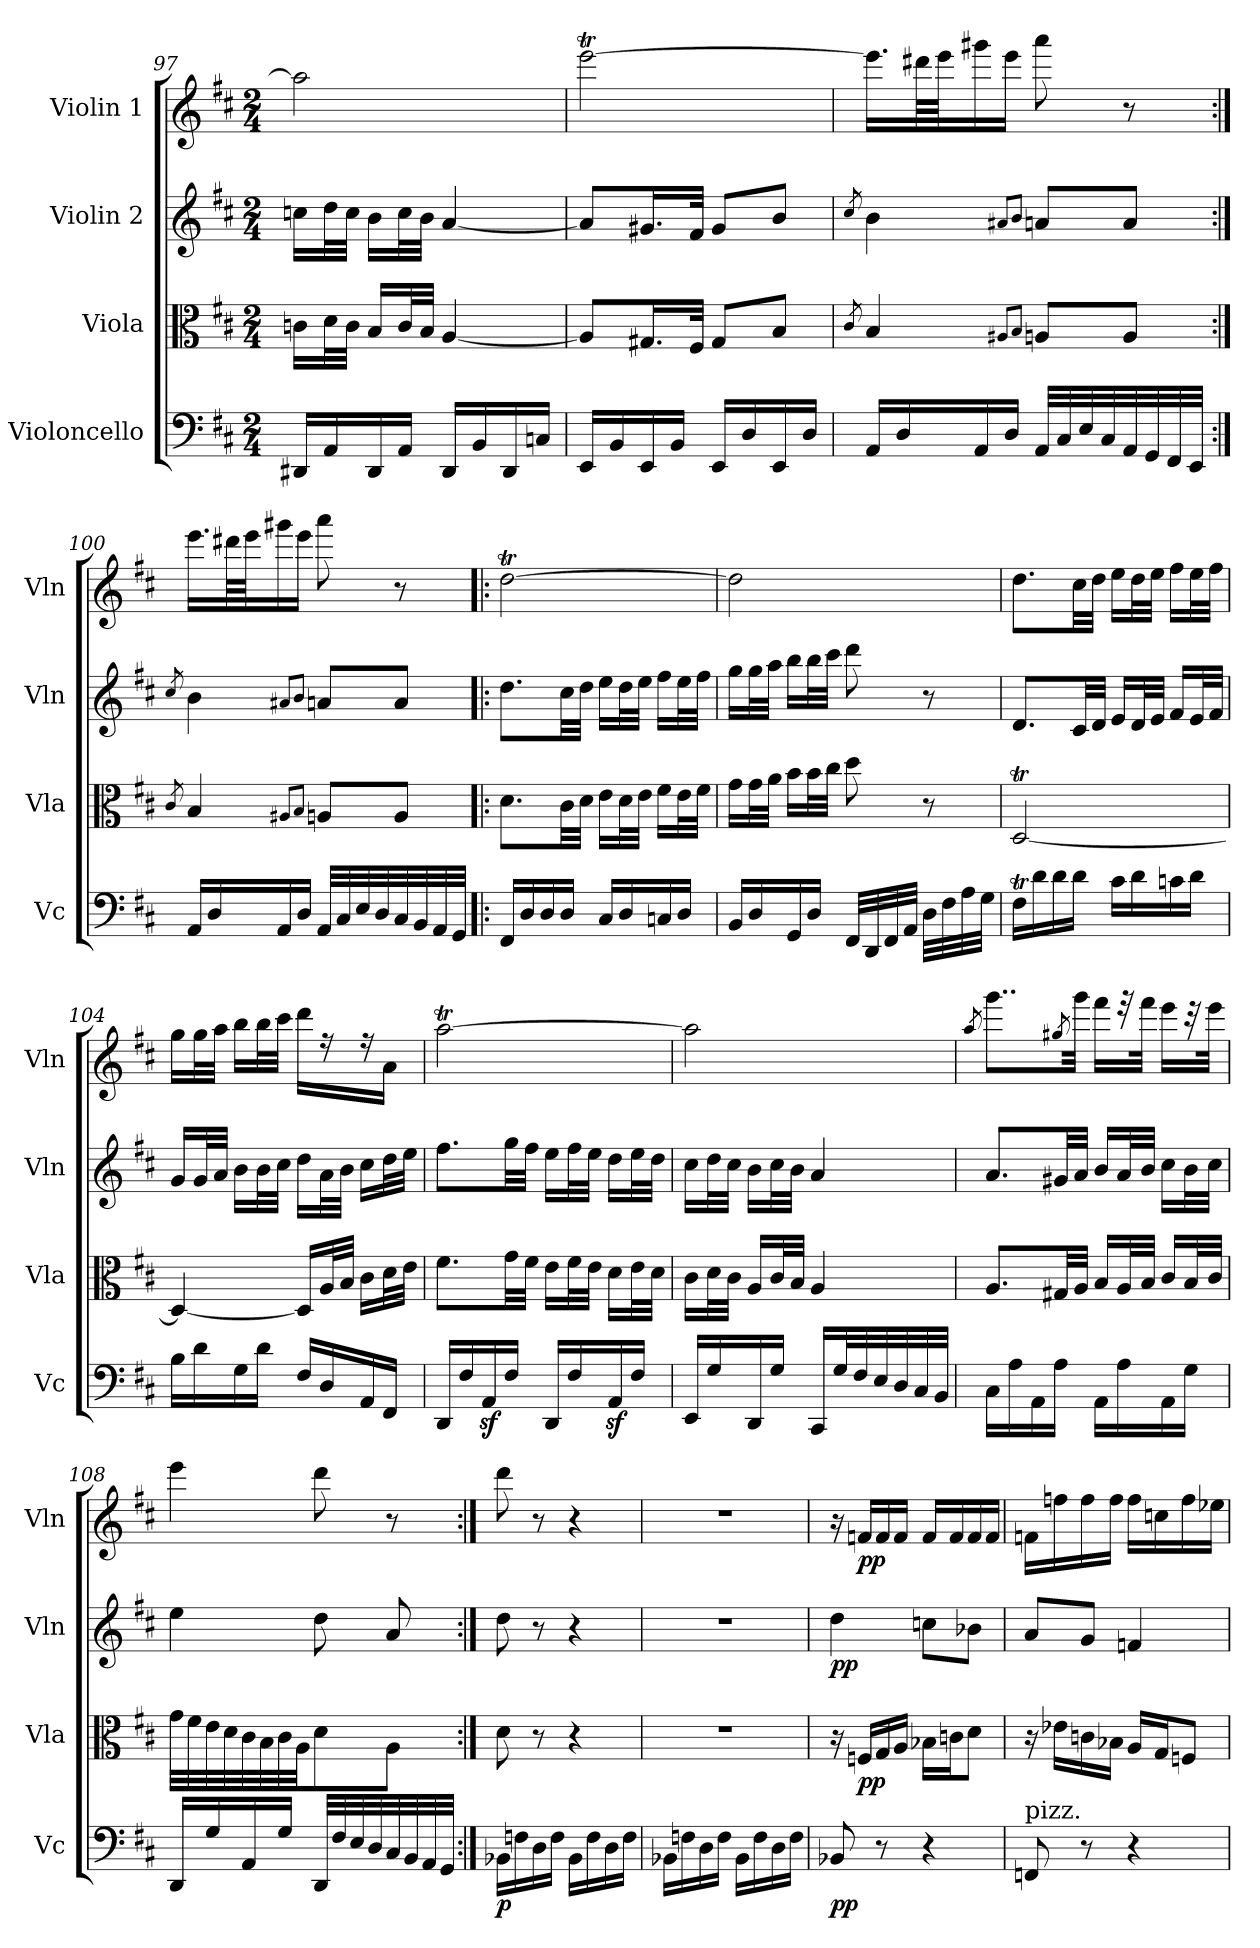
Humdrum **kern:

**kern	**dynam	**kern	**dynam	**kern	**dynam	**kern	**dynam
*part4	*part4	*part3	*part3	*part2	*part2	*part1	*part1
*staff4	*staff4	*staff3	*staff3	*staff2	*staff2	*staff1	*staff1
*I"Violoncello	*	*I"Viola	*	*I"Violin 2	*	*I"Violin 1	*
*I'Vc	*	*I'Vla	*	*I'Vln	*	*I'Vln	*
*clefF4	*	*clefC3	*	*clefG2	*	*clefG2	*
*k[f#c#]	*	*k[f#c#]	*	*k[f#c#]	*	*k[f#c#]	*
*D:	*	*D:	*	*D:	*	*D:	*
*M2/4	*	*M2/4	*	*M2/4	*	*M2/4	*
=97	=97	=97	=97	=97	=97	=97	=97
16DD#X/LL	.	16cn\LL	.	16ccn\LL	.	2aa\]	.
16AA/	.	32d\L	.	32dd\L	.	.	.
.	.	32c\JJJ	.	32cc\JJJ	.	.	.
16DD#/	.	16B/LL	.	16b\LL	.	.	.
16AA/JJ	.	32c/L	.	32cc\L	.	.	.
.	.	32B/JJJ	.	32b\JJJ	.	.	.
16DD#/LL	.	[4A/	.	[4a/	.	.	.
16BB/	.	.	.	.	.	.	.
16DD#/	.	.	.	.	.	.	.
16Cn/JJ	.	.	.	.	.	.	.
=98	=98	=98	=98	=98	=98	=98	=98
16EE/LL	.	8A/L]	.	8a/L]	.	[2eeeT\	.
16BB/	.	.	.	.	.	.	.
16EE/	.	16.G#X/L	.	16.g#X/L	.	.	.
16BB/JJ	.	.	.	.	.	.	.
.	.	32F#/JJk	.	32f#/JJk	.	.	.
16EE/LL	.	8G#/L	.	8g#/L	.	.	.
16D/	.	.	.	.	.	.	.
16EE/	.	8B/J	.	8b/J	.	.	.
16D/JJ	.	.	.	.	.	.	.
=99	=99	=99	=99	=99	=99	=99	=99
.	.	8qc#/	.	8qcc#/	.	.	.
16AA/LL	.	4B/	.	4b\	.	16.eee\LL]	.
16D/	.	.	.	.	.	.	.
.	.	.	.	.	.	64ddd#X\LL	.
.	.	.	.	.	.	64eee\JJ	.
16AA/	.	.	.	.	.	16ggg#X\	.
16D/JJ	.	.	.	.	.	16eee\JJ	.
.	.	8qA#X/L	.	8qa#X/L	.	.	.
.	.	8qB/J	.	8qb/J	.	.	.
32AA/LLL	.	8An/L	.	8an/L	.	8aaa\	.
32C#/	.	.	.	.	.	.	.
32E/	.	.	.	.	.	.	.
32C#/	.	.	.	.	.	.	.
32AA/	.	8A/J	.	8a/J	.	8r	.
32GG/	.	.	.	.	.	.	.
32FF#/	.	.	.	.	.	.	.
32EE/JJJ	.	.	.	.	.	.	.
=100:|!	=100:|!	=100:|!	=100:|!	=100:|!	=100:|!	=100:|!	=100:|!
.	.	8qc#/	.	8qcc#/	.	.	.
16AA/LL	.	4B/	.	4b\	.	16.eee\LL	.
16D/	.	.	.	.	.	.	.
.	.	.	.	.	.	64ddd#X\LL	.
.	.	.	.	.	.	64eee\JJ	.
16AA/	.	.	.	.	.	16ggg#X\	.
16D/JJ	.	.	.	.	.	16eee\JJ	.
.	.	8qA#X/L	.	8qa#X/L	.	.	.
.	.	8qB/J	.	8qb/J	.	.	.
32AA/LLL	.	8An/L	.	8an/L	.	8aaa\	.
32C#/	.	.	.	.	.	.	.
32E/	.	.	.	.	.	.	.
32D/	.	.	.	.	.	.	.
32C#/	.	8A/J	.	8a/J	.	8r	.
32BB/	.	.	.	.	.	.	.
32AA/	.	.	.	.	.	.	.
32GG/JJJ	.	.	.	.	.	.	.
=101!|:	=101!|:	=101!|:	=101!|:	=101!|:	=101!|:	=101!|:	=101!|:
16FF#/LL	.	8.d\L	.	8.dd\L	.	[2ddT\	.
16D/	.	.	.	.	.	.	.
16D/	.	.	.	.	.	.	.
16D/JJ	.	32c#\LL	.	32cc#\LL	.	.	.
.	.	32d\JJJ	.	32dd\JJJ	.	.	.
16C#/LL	.	16e\LL	.	16ee\LL	.	.	.
16D/	.	32d\L	.	32dd\L	.	.	.
.	.	32e\JJJ	.	32ee\JJJ	.	.	.
16Cn/	.	16f#\LL	.	16ff#\LL	.	.	.
16D/JJ	.	32e\L	.	32ee\L	.	.	.
.	.	32f#\JJJ	.	32ff#\JJJ	.	.	.
=102	=102	=102	=102	=102	=102	=102	=102
16BB/LL	.	16g\LL	.	16gg\LL	.	2dd\]	.
16D/	.	32g\L	.	32gg\L	.	.	.
.	.	32a\JJJ	.	32aa\JJJ	.	.	.
16GG/	.	16b\LL	.	16bb\LL	.	.	.
16D/JJ	.	32b\L	.	32bb\L	.	.	.
.	.	32cc#\JJJ	.	32ccc#\JJJ	.	.	.
32FF#/LLL	.	8dd\	.	8ddd\	.	.	.
32DD/	.	.	.	.	.	.	.
32FF#/	.	.	.	.	.	.	.
32AA/JJJ	.	.	.	.	.	.	.
32D\LLL	.	8r	.	8r	.	.	.
32F#\	.	.	.	.	.	.	.
32A\	.	.	.	.	.	.	.
32G\JJJ	.	.	.	.	.	.	.
=103	=103	=103	=103	=103	=103	=103	=103
16F#t\LL	.	[2DT/	.	8.d/L	.	8.dd\L	.
16d\	.	.	.	.	.	.	.
16d\	.	.	.	.	.	.	.
16d\JJ	.	.	.	32c#/LL	.	32cc#\LL	.
.	.	.	.	32d/JJJ	.	32dd\JJJ	.
16c#\LL	.	.	.	16e/LL	.	16ee\LL	.
16d\	.	.	.	32d/L	.	32dd\L	.
.	.	.	.	32e/JJJ	.	32ee\JJJ	.
16cn\	.	.	.	16f#/LL	.	16ff#\LL	.
16d\JJ	.	.	.	32e/L	.	32ee\L	.
.	.	.	.	32f#/JJJ	.	32ff#\JJJ	.
=104	=104	=104	=104	=104	=104	=104	=104
16B\LL	.	4D/_	.	16g/LL	.	16gg\LL	.
16d\	.	.	.	32g/L	.	32gg\L	.
.	.	.	.	32a/JJJ	.	32aa\JJJ	.
16G\	.	.	.	16b\LL	.	16bb\LL	.
16d\JJ	.	.	.	32b\L	.	32bb\L	.
.	.	.	.	32cc#\JJJ	.	32ccc#\JJJ	.
16F#/LL	.	16D/LL]	.	16dd\LL	.	16ddd\LL	.
16D/	.	32A/L	.	32a\L	.	16r	.
.	.	32B/JJJ	.	32b\JJJ	.	.	.
16AA/	.	16c#\LL	.	16cc#\LL	.	16r	.
16FF#/JJ	.	32d\L	.	32dd\L	.	16a\JJ	.
.	.	32e\JJJ	.	32ee\JJJ	.	.	.
=105	=105	=105	=105	=105	=105	=105	=105
16DD/LL	.	8.f#\L	.	8.ff#\L	.	[2aaT\	.
16F#/	.	.	.	.	.	.	.
16AAz</	.	.	.	.	.	.	.
16F#/JJ	.	32g\LL	.	32gg\LL	.	.	.
.	.	32f#\JJJ	.	32ff#\JJJ	.	.	.
16DD/LL	.	16e\LL	.	16ee\LL	.	.	.
16F#/	.	32f#\L	.	32ff#\L	.	.	.
.	.	32e\JJJ	.	32ee\JJJ	.	.	.
16AAz</	.	16d\LL	.	16dd\LL	.	.	.
16F#/JJ	.	32e\L	.	32ee\L	.	.	.
.	.	32d\JJJ	.	32dd\JJJ	.	.	.
=106	=106	=106	=106	=106	=106	=106	=106
16EE/LL	.	16c#\LL	.	16cc#\LL	.	2aa\]	.
16G/	.	32d\L	.	32dd\L	.	.	.
.	.	32c#\JJJ	.	32cc#\JJJ	.	.	.
16DD/	.	16A/LL	.	16b\LL	.	.	.
16G/JJ	.	32c#/L	.	32cc#\L	.	.	.
.	.	32B/JJJ	.	32b\JJJ	.	.	.
16CC#/LL	.	4A/	.	4a/	.	.	.
32G/L	.	.	.	.	.	.	.
32F#/	.	.	.	.	.	.	.
32E/	.	.	.	.	.	.	.
32D/	.	.	.	.	.	.	.
32C#/	.	.	.	.	.	.	.
32BB/JJJ	.	.	.	.	.	.	.
=107	=107	=107	=107	=107	=107	=107	=107
.	.	.	.	.	.	8qaa/	.
16C#\LL	.	8.A/L	.	8.a/L	.	8..ggg\L	.
16A\	.	.	.	.	.	.	.
16AA\	.	.	.	.	.	.	.
16A\JJ	.	32G#X/LL	.	32g#X/LL	.	.	.
.	.	.	.	.	.	8qgg#X/	.
.	.	32A/JJJ	.	32a/JJJ	.	32ggg\Jkk	.
16AA\LL	.	16B/LL	.	16b/LL	.	16fff#\LL	.
16A\	.	32A/L	.	32a/L	.	32r	.
.	.	32B/JJJ	.	32b/JJJ	.	32fff#\JJk	.
16AA\	.	16c#/LL	.	16cc#\LL	.	16eee\LL	.
16G\JJ	.	32B/L	.	32b\L	.	32r	.
.	.	32c#/JJJ	.	32cc#\JJJ	.	32eee\JJk	.
=108	=108	=108	=108	=108	=108	=108	=108
16DD/LL	.	32g\LLL	.	4ee\	.	4eee\	.
.	.	32f#\	.	.	.	.	.
16G/	.	32e\	.	.	.	.	.
.	.	32d\	.	.	.	.	.
16AA/	.	32c#\	.	.	.	.	.
.	.	32B\	.	.	.	.	.
16G/JJ	.	32c#\	.	.	.	.	.
.	.	32A\JJ	.	.	.	.	.
32DD/LLL	.	8d\	.	8dd\	.	8ddd\	.
32F#/	.	.	.	.	.	.	.
32E/	.	.	.	.	.	.	.
32D/	.	.	.	.	.	.	.
32C#/	.	8A\J	.	8a/	.	8r	.
32BB/	.	.	.	.	.	.	.
32AA/	.	.	.	.	.	.	.
32GG/JJJ	.	.	.	.	.	.	.
=109:|!	=109:|!	=109:|!	=109:|!	=109:|!	=109:|!	=109:|!	=109:|!
!	!LO:DY:b	!	!	!	!	!	!
16BB-X\LL	p	8d\	.	8dd\	.	8ddd\	.
16Fn\	.	.	.	.	.	.	.
16D\	.	8r	.	8r	.	8r	.
16F\JJ	.	.	.	.	.	.	.
16BB-\LL	.	4r	.	4r	.	4r	.
16F\	.	.	.	.	.	.	.
16D\	.	.	.	.	.	.	.
16F\JJ	.	.	.	.	.	.	.
=110	=110	=110	=110	=110	=110	=110	=110
16BB-X\LL	.	2r	.	2r	.	2r	.
16Fn\	.	.	.	.	.	.	.
16D\	.	.	.	.	.	.	.
16F\JJ	.	.	.	.	.	.	.
16BB-\LL	.	.	.	.	.	.	.
16F\	.	.	.	.	.	.	.
16D\	.	.	.	.	.	.	.
16F\JJ	.	.	.	.	.	.	.
=111	=111	=111	=111	=111	=111	=111	=111
!	!LO:DY:b	!	!	!	!LO:DY:b	!	!
8BB-X/	pp	16r	.	4dd\	pp	16r	.
!	!	!	!LO:DY:b	!	!	!	!LO:DY:b
.	.	16Fn/LL	pp	.	.	16fn/LL	pp
8r	.	16G/	.	.	.	16f/	.
.	.	16A/JJ	.	.	.	16f/JJ	.
4r	.	16B-X\LL	.	8ccn\L	.	16f/LL	.
.	.	16cn\J	.	.	.	16f/	.
.	.	8d\J	.	8b-X\J	.	16f/	.
.	.	.	.	.	.	16f/JJ	.
=112	=112	=112	=112	=112	=112	=112	=112
!LO:TX:a:t=pizz.	!	!	!	!	!	!	!
8FFn/	.	16r	.	8a/L	.	16fn\LL	.
.	.	16e-X\LL	.	.	.	16ffn\	.
8r	.	16cn\	.	8g/J	.	16ff\	.
.	.	16B-X\JJ	.	.	.	16ff\JJ	.
4r	.	16A/LL	.	4fn/	.	16ff\LL	.
.	.	16G/J	.	.	.	16ccn\	.
.	.	8Fn/J	.	.	.	16ff\	.
.	.	.	.	.	.	16ee-X\JJ	.
=	=	=	=	=	=	=	=
*-	*-	*-	*-	*-	*-	*-	*-
